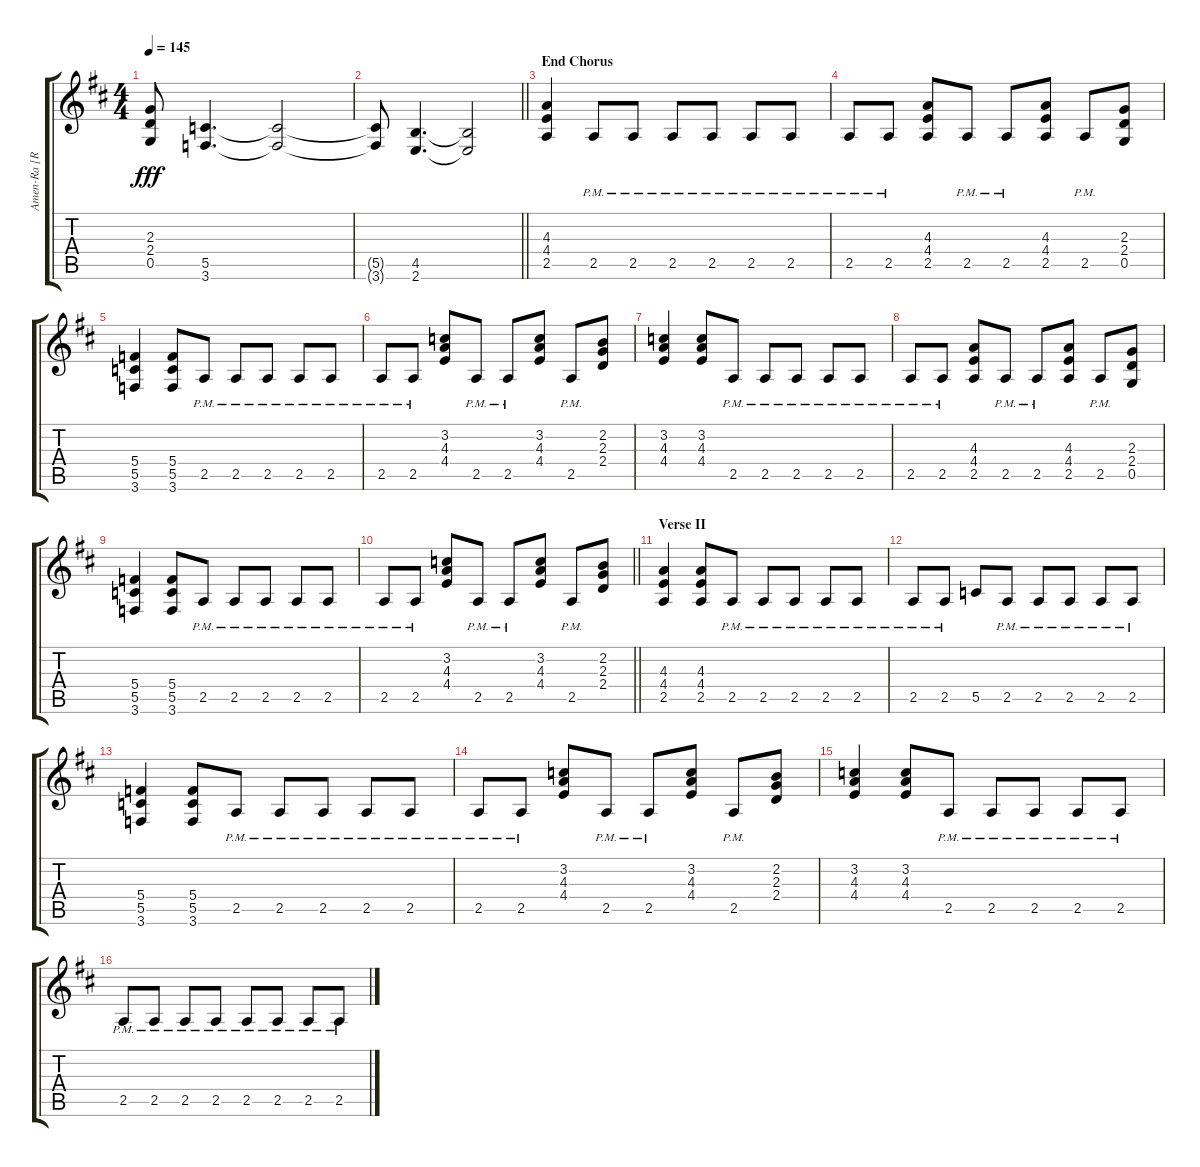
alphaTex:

\track ("Amen-Ra [Rhythm]" "Amen-Ra [R") {instrument distortionguitar}
\staff {score tabs}
\tuning (D4 A3 F3 C3 G2 D2) {hide}
\ts (4 4)
\tempo 145
\clef g2
\ks d
(2.3{t} 2.4{t} 0.5{t}).8{dy fff} (5.5 3.6).4{d} (5.5{t} 3.6{t}).2 |
\barLineRight lightlight
(5.5{t} 3.6{t}).8 (4.5 2.6).4{d} (4.5{t} 2.6{t}).2 |
\section ("" "End Chorus")
(4.3 4.4 2.5).4 2.5{pm}.8 2.5{pm}.8 2.5{pm}.8 2.5{pm}.8 2.5{pm}.8 2.5{pm}.8 |
2.5{pm}.8 2.5{pm}.8 (4.3 4.4 2.5).8 2.5{pm}.8 2.5{pm}.8 (4.3 4.4 2.5).8 2.5{pm}.8 (2.3 2.4 0.5).8 |
(5.4 5.5 3.6).4 (5.4 5.5 3.6).8 2.5{pm}.8 2.5{pm}.8 2.5{pm}.8 2.5{pm}.8 2.5{pm}.8 |
2.5{pm}.8 2.5{pm}.8 (3.2 4.3 4.4).8 2.5{pm}.8 2.5{pm}.8 (3.2 4.3 4.4).8 2.5{pm}.8 (2.2 2.3 2.4).8 |
(3.2 4.3 4.4).4 (3.2 4.3 4.4).8 2.5{pm}.8 2.5{pm}.8 2.5{pm}.8 2.5{pm}.8 2.5{pm}.8 |
2.5{pm}.8 2.5{pm}.8 (4.3 4.4 2.5).8 2.5{pm}.8 2.5{pm}.8 (4.3 4.4 2.5).8 2.5{pm}.8 (2.3 2.4 0.5).8 |
(5.4 5.5 3.6).4 (5.4 5.5 3.6).8 2.5{pm}.8 2.5{pm}.8 2.5{pm}.8 2.5{pm}.8 2.5{pm}.8 |
\barLineRight lightlight
2.5{pm}.8 2.5{pm}.8 (3.2 4.3 4.4).8 2.5{pm}.8 2.5{pm}.8 (3.2 4.3 4.4).8 2.5{pm}.8 (2.2 2.3 2.4).8 |
\section ("" "Verse II")
(4.3 4.4 2.5).4 (4.3 4.4 2.5).8 2.5{pm}.8 2.5{pm}.8 2.5{pm}.8 2.5{pm}.8 2.5{pm}.8 |
2.5{pm}.8 2.5{pm}.8 5.5.8 2.5{pm}.8 2.5{pm}.8 2.5{pm}.8 2.5{pm}.8 2.5{pm}.8 |
(5.4 5.5 3.6).4 (5.4 5.5 3.6).8 2.5{pm}.8 2.5{pm}.8 2.5{pm}.8 2.5{pm}.8 2.5{pm}.8 |
2.5{pm}.8 2.5{pm}.8 (3.2 4.3 4.4).8 2.5{pm}.8 2.5{pm}.8 (3.2 4.3 4.4).8 2.5{pm}.8 (2.2 2.3 2.4).8 |
(3.2 4.3 4.4).4 (3.2 4.3 4.4).8 2.5{pm}.8 2.5{pm}.8 2.5{pm}.8 2.5{pm}.8 2.5{pm}.8 |
2.5{pm}.8 2.5{pm}.8 2.5{pm}.8 2.5{pm}.8 2.5{pm}.8 2.5{pm}.8 2.5{pm}.8 2.5{pm}.8
